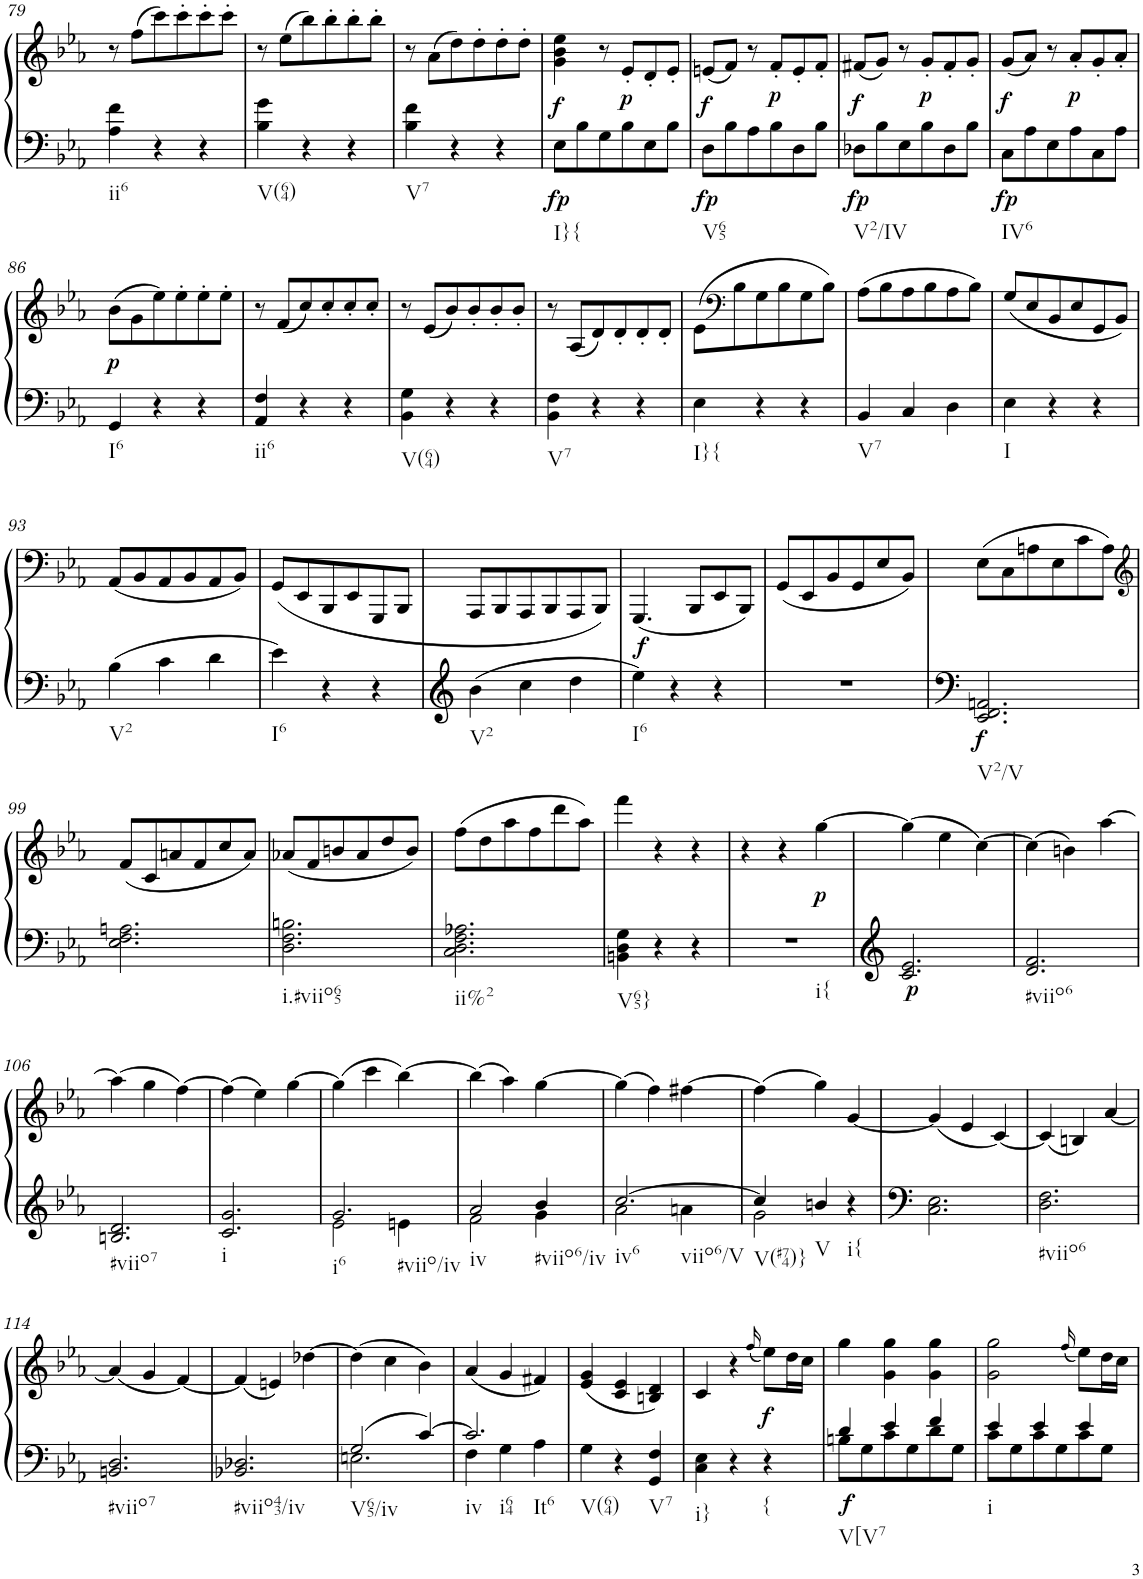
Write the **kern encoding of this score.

**kern	**kern	**dynam
*part1	*part1	*part1
*staff2	*staff1	*staff1/2
*I"Piano	*	*
*I'Pno.	*	*
!!LO:PB:g=z
*clefF4	*clefG2	*
*k[b-e-a-]	*k[b-e-a-]	*
*M3/4	*M3/4	*
=79	=79	=79
!LO:TX:b:t=ii6	!	!
4A-\ 4f\	8r	.
.	(8ff\L	.
4r	8ccc\)	.
.	8ccc'\	.
4r	8ccc'\	.
.	8ccc'\J	.
=80	=80	=80
!LO:TX:b:t=V(64)	!	!
4B-\ 4g\	8r	.
.	(8ee-\L	.
4r	8bb-\)	.
.	8bb-'\	.
4r	8bb-'\	.
.	8bb-'\J	.
=81	=81	=81
!LO:TX:b:t=V7	!	!
4B-\ 4f\	8r	.
.	(8a-\L	.
4r	8dd\)	.
.	8dd'\	.
4r	8dd'\	.
.	8dd'\J	.
=82	=82	=82
!LO:TX:b:t=I}{	!	!
!	!	!LO:DY:b=2
!	!	!LO:DY:n=1:b
8E-\L	4g\ 4b-\ 4ee-\	fp f
8B-\	.	.
8G\	8r	.
!	!	!LO:DY:n=2:b
8B-\	8e-'/L	p
8E-\	8d'/	.
8B-\J	8e-'/J	.
=83	=83	=83
!LO:TX:b:t=V65	!	!
!	!	!LO:DY:b=2
!	!	!LO:DY:n=1:b
8D\L	(8en/L	fp f
8B-\	8f/J)	.
8A-\	8r	.
!	!	!LO:DY:n=2:b
8B-\	8f'/L	p
8D\	8e'/	.
8B-\J	8f'/J	.
=84	=84	=84
!LO:TX:b:t=V2/IV	!	!
!	!	!LO:DY:b=2
!	!	!LO:DY:n=1:b
8D-X\L	(8f#X/L	fp f
8B-\	8g/J)	.
8E-\	8r	.
!	!	!LO:DY:n=2:b
8B-\	8g'/L	p
8D-\	8f#'/	.
8B-\J	8g'/J	.
=85	=85	=85
!LO:TX:b:t=IV6	!	!
!	!	!LO:DY:b=2
!	!	!LO:DY:n=1:b
8C\L	(8g/L	fp f
8A-\	8a-/J)	.
8E-\	8r	.
!	!	!LO:DY:n=2:b
8A-\	8a-'/L	p
8C\	8g'/	.
8A-\J	8a-'/J	.
!!LO:LB:g=z
=86	=86	=86
!LO:TX:b:t=I6	!	!
!	!	!LO:DY:b
4GG/	(8b-\L	p
.	8g\	.
4r	8ee-\)	.
.	8ee-'\	.
4r	8ee-'\	.
.	8ee-'\J	.
=87	=87	=87
!LO:TX:b:t=ii6	!	!
4AA-/ 4F/	8r	.
.	(8f/L	.
4r	8cc/)	.
.	8cc'/	.
4r	8cc'/	.
.	8cc'/J	.
=88	=88	=88
!LO:TX:b:t=V(64)	!	!
4BB-\ 4G\	8r	.
.	(8e-/L	.
4r	8b-/)	.
.	8b-'/	.
4r	8b-'/	.
.	8b-'/J	.
=89	=89	=89
!LO:TX:b:t=V7	!	!
4BB-\ 4F\	8r	.
.	(8A-/L	.
4r	8d/)	.
.	8d'/	.
4r	8d'/	.
.	8d'/J	.
=90	=90	=90
!LO:TX:b:t=I}{	!	!
4E-\	(8e-\L	.
*	*clefF4	*
.	8B-\	.
4r	8G\	.
.	8B-\	.
4r	8G\	.
.	8B-\J)	.
=91	=91	=91
!LO:TX:b:t=V7	!	!
4BB-/	(8A-\L	.
.	8B-\	.
4C/	8A-\	.
.	8B-\	.
4D\	8A-\	.
.	8B-\J)	.
=92	=92	=92
!LO:TX:b:t=I	!	!
4E-\	(8G/L	.
.	8E-/	.
4r	8BB-/	.
.	8E-/	.
4r	8GG/	.
.	8BB-/J)	.
!!LO:LB:g=z
=93	=93	=93
!LO:TX:b:t=V2	!	!
4B-\	(8AA-/L	.
.	8BB-/	.
4c\	8AA-/	.
.	8BB-/	.
4d\	8AA-/	.
.	8BB-/J)	.
=94	=94	=94
!LO:TX:b:t=I6	!	!
4e-\	(8GG/L	.
.	8EE-/	.
4r	8BBB-/	.
.	8EE-/	.
4r	8GGG/	.
.	8BBB-/J	.
=95	=95	=95
!LO:TX:b:t=V2	!	!
4b-\	8AAA-/L	.
.	8BBB-/	.
4cc\	8AAA-/	.
.	8BBB-/	.
4dd\	8AAA-/	.
.	8BBB-/J)	.
=96	=96	=96
!LO:TX:b:t=I6	!	!
!	!	!LO:DY:b
4ee-\	(4.GGG/	f
4r	.	.
.	8BBB-/L	.
4r	8EE-/	.
.	8BBB-/J)	.
=97	=97	=97
2.r	(8GG/L	.
.	8EE-/	.
.	8BB-/	.
.	8GG/	.
.	8E-/	.
.	8BB-/J)	.
=98	=98	=98
!LO:TX:b:t=V2/V	!	!
!	!	!LO:DY:b=2
2.EE-/ 2.FF/ 2.AAn/	(8E-\L	f
.	8C\	.
.	8An\	.
.	8E-\	.
.	8c\	.
.	8A\J)	.
!!LO:LB:g=z
=99	=99	=99
*	*clefG2	*
2.E-\ 2.F\ 2.An\	(8f/L	.
.	8c/	.
.	8an/	.
.	8f/	.
.	8cc/	.
.	8a/J)	.
=100	=100	=100
!LO:TX:b:t=i.#viio65	!	!
2.D\ 2.F\ 2.Bn\	(8a-X/L	.
.	8f/	.
.	8bn/	.
.	8a-/	.
.	8dd/	.
.	8b/J)	.
=101	=101	=101
!LO:TX:b:t=ii%2	!	!
2.C\ 2.D\ 2.F\ 2.A-X\	(8ff\L	.
.	8dd\	.
.	8aa-\	.
.	8ff\	.
.	8ddd\	.
.	8aa-\J)	.
=102	=102	=102
!LO:TX:b:t=V65}	!	!
4BBn\ 4D\ 4G\	4fff\	.
4r	4r	.
4r	4r	.
=103	=103	=103
!LO:TX:b:t=i{	!	!
2.r	4r	.
.	4r	.
!	!	!LO:DY:b
.	[4gg\	p
=104	=104	=104
!	!	!LO:DY:b=2
2.c/ 2.e-/	(4gg\]	p
.	4ee-\	.
.	[4cc\)	.
=105	=105	=105
!LO:TX:b:t=#viio6	!	!
2.d/ 2.f/	(4cc\]	.
.	4bn\)	.
.	[4aa-\	.
!!LO:LB:g=z
=106	=106	=106
!LO:TX:b:t=#viio7	!	!
2.Bn/ 2.d/	(4aa-\]	.
.	4gg\	.
.	[4ff\)	.
=107	=107	=107
!LO:TX:b:t=i	!	!
2.c/ 2.g/	(4ff\]	.
.	4ee-\)	.
.	[4gg\	.
=108	=108	=108
*^	*	*
!LO:TX:b:t=i6	!	!	!
!LO:TX:b:t=#viio/iv	!	!	!
2.g/	2e-\	(4gg\]	.
.	.	4ccc\	.
.	4en\	[4bb-\)	.
=109	=109	=109	=109
!LO:TX:b:t=iv	!	!	!
2a-/	2f\	(4bb-\]	.
.	.	4aa-\)	.
!LO:TX:b:t=#viio6/iv	!	!	!
4b-/	4g\	[4gg\	.
=110	=110	=110	=110
!LO:TX:b:t=iv6	!	!	!
!LO:TX:b:t=viio6/V	!	!	!
[2.cc/	2a-\	(4gg\]	.
.	.	4ff\)	.
.	4an\	[4ff#X\	.
=111	=111	=111	=111
!LO:TX:b:t=V(#74)}	!	!	!
4cc/]	2g\	(4ff#\]	.
!LO:TX:b:t=V	!	!	!
4bn/	.	4gg\)	.
!LO:TX:b:t=i{	!	!	!
4r	4ryy	[4g/	.
*v	*v	*	*
=112	=112	=112
2.C\ 2.E-\	(4g/]	.
.	4e-/	.
.	[4c/)	.
=113	=113	=113
!LO:TX:b:t=#viio6	!	!
2.D\ 2.F\	(4c/]	.
.	4Bn/)	.
.	[4a-/	.
!!LO:LB:g=z
=114	=114	=114
!LO:TX:b:t=#viio7	!	!
2.BBn/ 2.D/	(4a-/]	.
.	4g/	.
.	[4f/)	.
=115	=115	=115
!LO:TX:b:t=#viio43/iv	!	!
2.BB-X/ 2.D-X/	(4f/]	.
.	4en/)	.
.	[4dd-X\	.
=116	=116	=116
*^	*	*
!LO:TX:b:t=V65/iv	!	!	!
2G/	2.En\	(4dd-\]	.
.	.	4cc\	.
[4c/	.	4b-\)	.
=117	=117	=117	=117
!LO:TX:b:t=iv	!	!	!
!LO:TX:b:t=i64	!	!	!
!LO:TX:b:t=It6	!	!	!
2.c/]	4F\	(4a-/	.
.	4G\	4g/	.
.	4A-\	4f#X/)	.
=118	=118	=118	=118
!LO:TX:b:t=V(64)	!	!	!
*v	*v	*	*
4G\	(4e-/ 4g/	.
4r	4c/ 4e-/	.
!LO:TX:b:t=V7	!	!
4GG/ 4F/	4Bn/ 4d/)	.
=119	=119	=119
!LO:TX:b:t=i}	!	!
4C\ 4E-\	4c/	.
4r	4r	.
.	(16qff/	.
!LO:TX:b:t={	!	!
!	!	!LO:DY:b
4r	8ee-\L)	f
.	16dd\L	.
.	16cc\JJ	.
=120	=120	=120
*^	*	*
!LO:TX:b:t=V[V7	!	!	!
!	!	!	!LO:DY:b=2
4d/	8Bn\L	4gg\	f
.	8G\	.	.
4e-/	8c\	4g\ 4gg\	.
.	8G\	.	.
4f/	8d\	4g\ 4gg\	.
.	8G\J	.	.
=121	=121	=121	=121
!LO:TX:b:t=i	!	!	!
4e-/	8c\L	2g\ 2gg\	.
.	8G\	.	.
4e-/	8c\	.	.
.	8G\	.	.
.	.	(16qff/	.
4e-/	8c\	8ee-\L)	.
.	8G\J	16dd\L	.
.	.	16cc\JJ	.
*v	*v	*	*
=	=	=
*-	*-	*-
